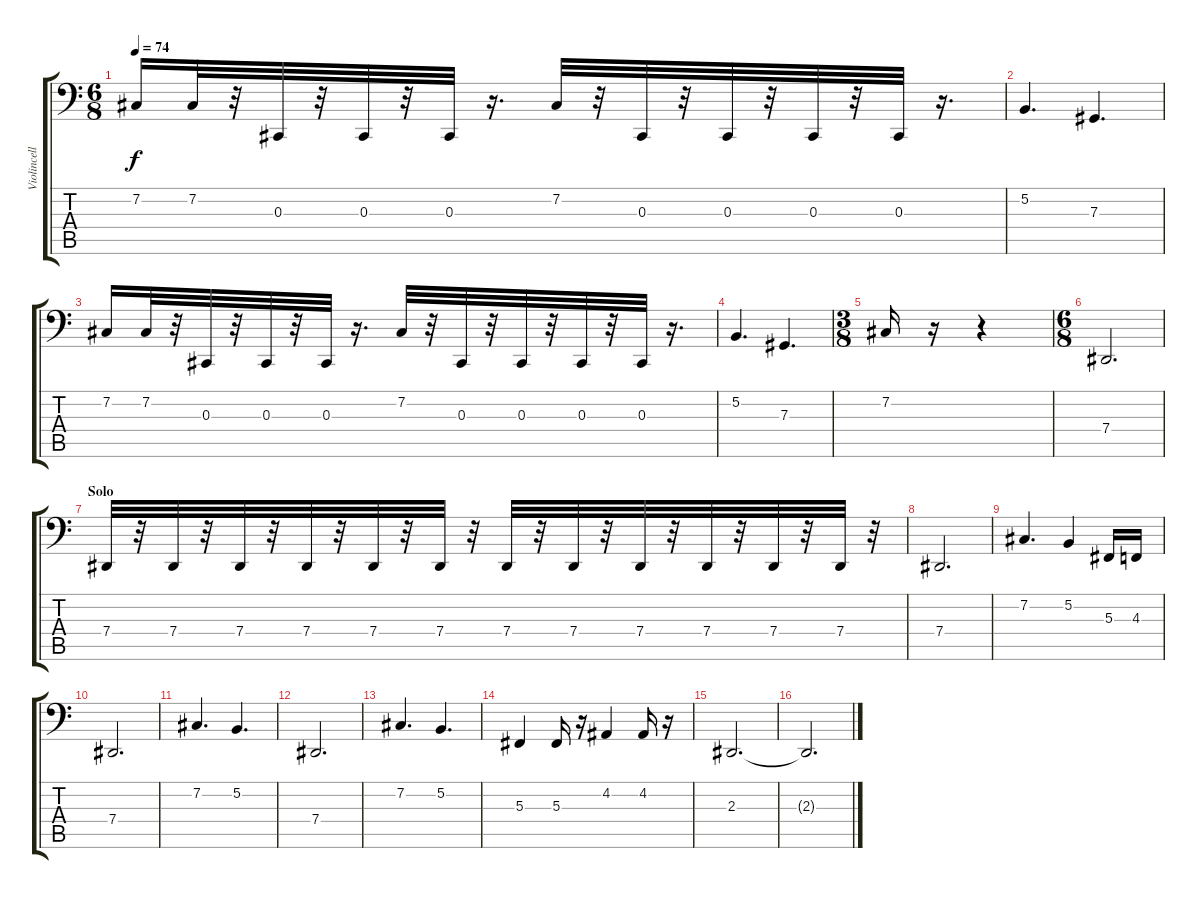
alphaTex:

\track ("Violincello Section (SF Symphony)" "Violincell") {instrument stringensemble1}
\staff {score tabs}
\tuning (B2 Gb2 Db2 Ab1 Eb1 Bb0) {hide}
\ts (6 8)
\tempo 74
\clef f4
\ks c
7.2.16{dy f} 7.2.32 r.32 0.3.32 r.32 0.3.32 r.32 0.3.32 r.16{d} 7.2.32 r.32 0.3.32 r.32 0.3.32 r.32 0.3.32 r.32 0.3.32 r.16{d} |
5.2.4{d} 7.3.4{d} |
7.2.16 7.2.32 r.32 0.3.32 r.32 0.3.32 r.32 0.3.32 r.16{d} 7.2.32 r.32 0.3.32 r.32 0.3.32 r.32 0.3.32 r.32 0.3.32 r.16{d} |
5.2.4{d} 7.3.4{d} |
\ts (3 8)
7.2.16 r.16 r.4 |
\ts (6 8)
7.4.2{d} |
\section ("" "Solo")
7.4.32 r.32 7.4.32 r.32 7.4.32 r.32 7.4.32 r.32 7.4.32 r.32 7.4.32 r.32 7.4.32 r.32 7.4.32 r.32 7.4.32 r.32 7.4.32 r.32 7.4.32 r.32 7.4.32 r.32 |
7.4.2{d} |
7.2.4{d} 5.2.4 5.3.16 4.3.16 |
7.4.2{d} |
7.2.4{d} 5.2.4{d} |
7.4.2{d} |
7.2.4{d} 5.2.4{d} |
5.3.4 5.3.16 r.16 4.2.4 4.2.16 r.16 |
2.3.2{d} |
2.3{t}.2{d}
